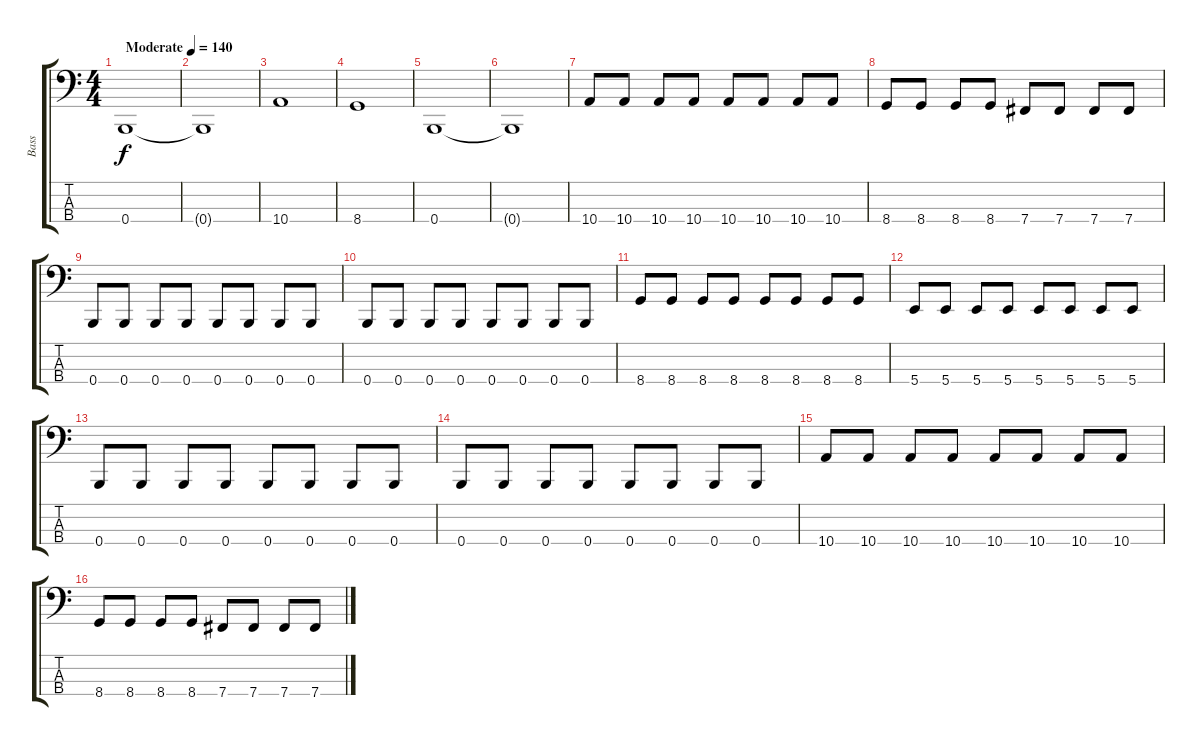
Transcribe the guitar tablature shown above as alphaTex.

\track ("Bass" "Bass") {instrument acousticguitarsteel}
\staff {score tabs}
\tuning (E2 B1 Gb1 B0) {hide}
\ts (4 4)
\tempo (140 "Moderate")
\clef f4
\ks c
0.4.1{dy f instrument acousticguitarsteel} |
0.4{t}.1 |
10.4.1 |
8.4.1 |
0.4.1 |
0.4{t}.1 |
10.4.8 10.4.8 10.4.8 10.4.8 10.4.8 10.4.8 10.4.8 10.4.8 |
8.4.8 8.4.8 8.4.8 8.4.8 7.4.8 7.4.8 7.4.8 7.4.8 |
0.4.8 0.4.8 0.4.8 0.4.8 0.4.8 0.4.8 0.4.8 0.4.8 |
0.4.8 0.4.8 0.4.8 0.4.8 0.4.8 0.4.8 0.4.8 0.4.8 |
8.4.8 8.4.8 8.4.8 8.4.8 8.4.8 8.4.8 8.4.8 8.4.8 |
5.4.8 5.4.8 5.4.8 5.4.8 5.4.8 5.4.8 5.4.8 5.4.8 |
0.4.8 0.4.8 0.4.8 0.4.8 0.4.8 0.4.8 0.4.8 0.4.8 |
0.4.8 0.4.8 0.4.8 0.4.8 0.4.8 0.4.8 0.4.8 0.4.8 |
10.4.8 10.4.8 10.4.8 10.4.8 10.4.8 10.4.8 10.4.8 10.4.8 |
8.4.8 8.4.8 8.4.8 8.4.8 7.4.8 7.4.8 7.4.8 7.4.8
